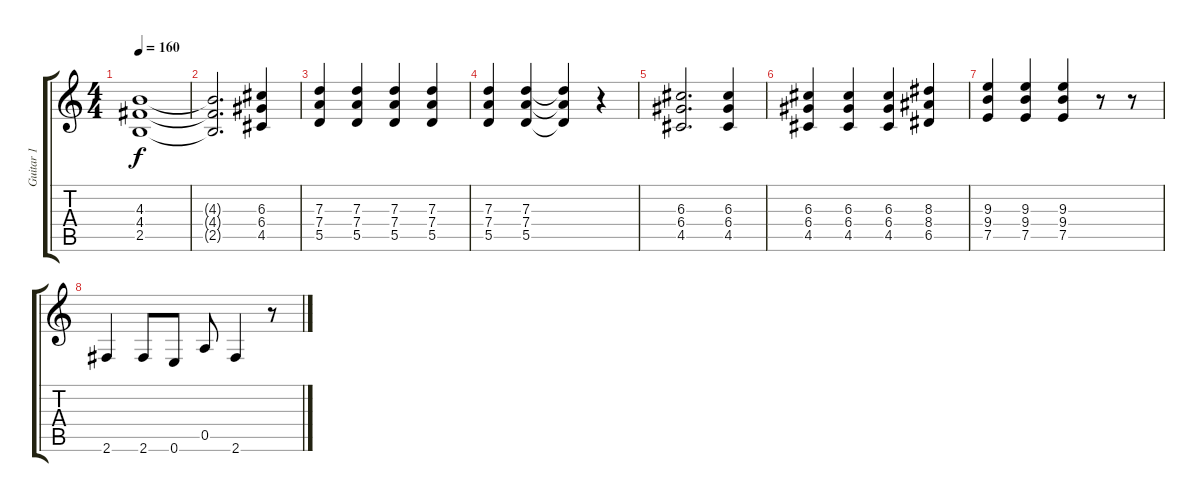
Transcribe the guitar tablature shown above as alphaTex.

\track ("Guitar 1" "Guitar 1") {instrument overdrivenguitar}
\staff {score tabs}
\tuning (E4 B3 G3 D3 A2 E2) {hide}
\ts (4 4)
\tempo 160
\clef g2
\ks c
(4.3 4.4 2.5).1{dy f} |
(4.3{t} 4.4{t} 2.5{t}).2{d} (6.3 6.4 4.5).4 |
(7.3 7.4 5.5).4 (7.3 7.4 5.5).4 (7.3 7.4 5.5).4 (7.3 7.4 5.5).4 |
(7.3 7.4 5.5).4 (7.3 7.4 5.5).4 (7.3{t} 7.4{t} 5.5{t}).4 r.4 |
(6.3 6.4 4.5).2{d} (6.3 6.4 4.5).4 |
(6.3 6.4 4.5).4 (6.3 6.4 4.5).4 (6.3 6.4 4.5).4 (8.3 8.4 6.5).4 |
(9.3 9.4 7.5).4 (9.3 9.4 7.5).4 (9.3 9.4 7.5).4 r.8 r.8 |
2.6.4 2.6.8 0.6.8 0.5.8 2.6.4 r.8
